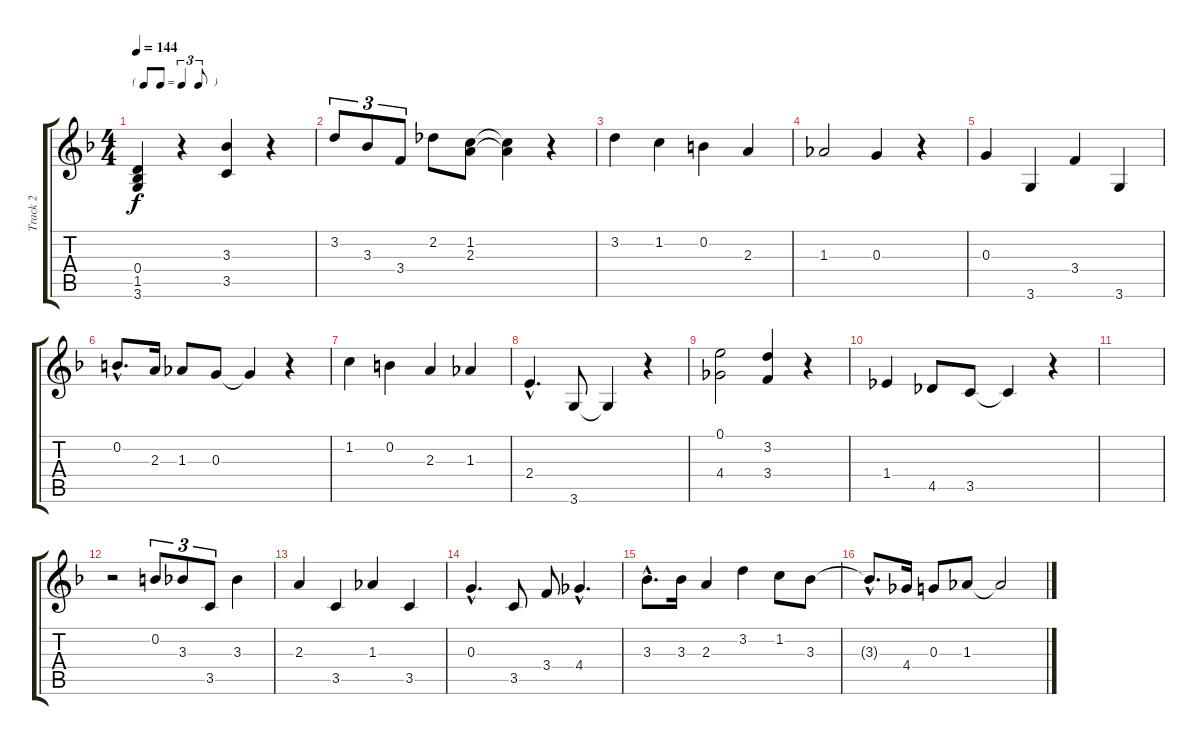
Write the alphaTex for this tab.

\track ("Track 2" "Track 2") {instrument acousticguitarnylon}
\staff {score tabs}
\tuning (E4 B3 G3 D3 A2 E2) {hide}
\ts (4 4)
\tf triplet8th
\tempo 144
\clef g2
\ks f
(0.4 1.5 3.6).4{dy f} r.4 (3.3 3.5).4 r.4 |
3.2.8{tu (3 2)} 3.3.8{tu (3 2)} 3.4.8{tu (3 2)} 2.2.8 (1.2 2.3).8 (1.2{t} 2.3{t}).4 r.4 |
3.2.4 1.2.4 0.2.4 2.3.4 |
1.3.2 0.3.4 r.4 |
0.3.4 3.6.4 3.4.4 3.6.4 |
0.2{hac}.8{d} 2.3.16 1.3.8 0.3.8 0.3{t}.4 r.4 |
1.2.4 0.2.4 2.3.4 1.3.4 |
2.4{hac}.4{d} 3.6.8 3.6{t}.4 r.4 |
(0.1 4.4).2 (3.2 3.4).4 r.4 |
1.4.4 4.5.8 3.5.8 3.5{t}.4 r.4 |
|
r.2 0.2.8{tu (3 2)} 3.3.8{tu (3 2)} 3.5.8{tu (3 2)} 3.3.4 |
2.3.4 3.5.4 1.3.4 3.5.4 |
0.3{hac}.4{d} 3.5.8 3.4.8 4.4{hac}.4{d} |
3.3{hac}.8{d} 3.3.16 2.3.4 3.2.4 1.2.8 3.3.8 |
3.3{hac t}.8{d} 4.4.16 0.3.8 1.3.8 1.3{t}.2
